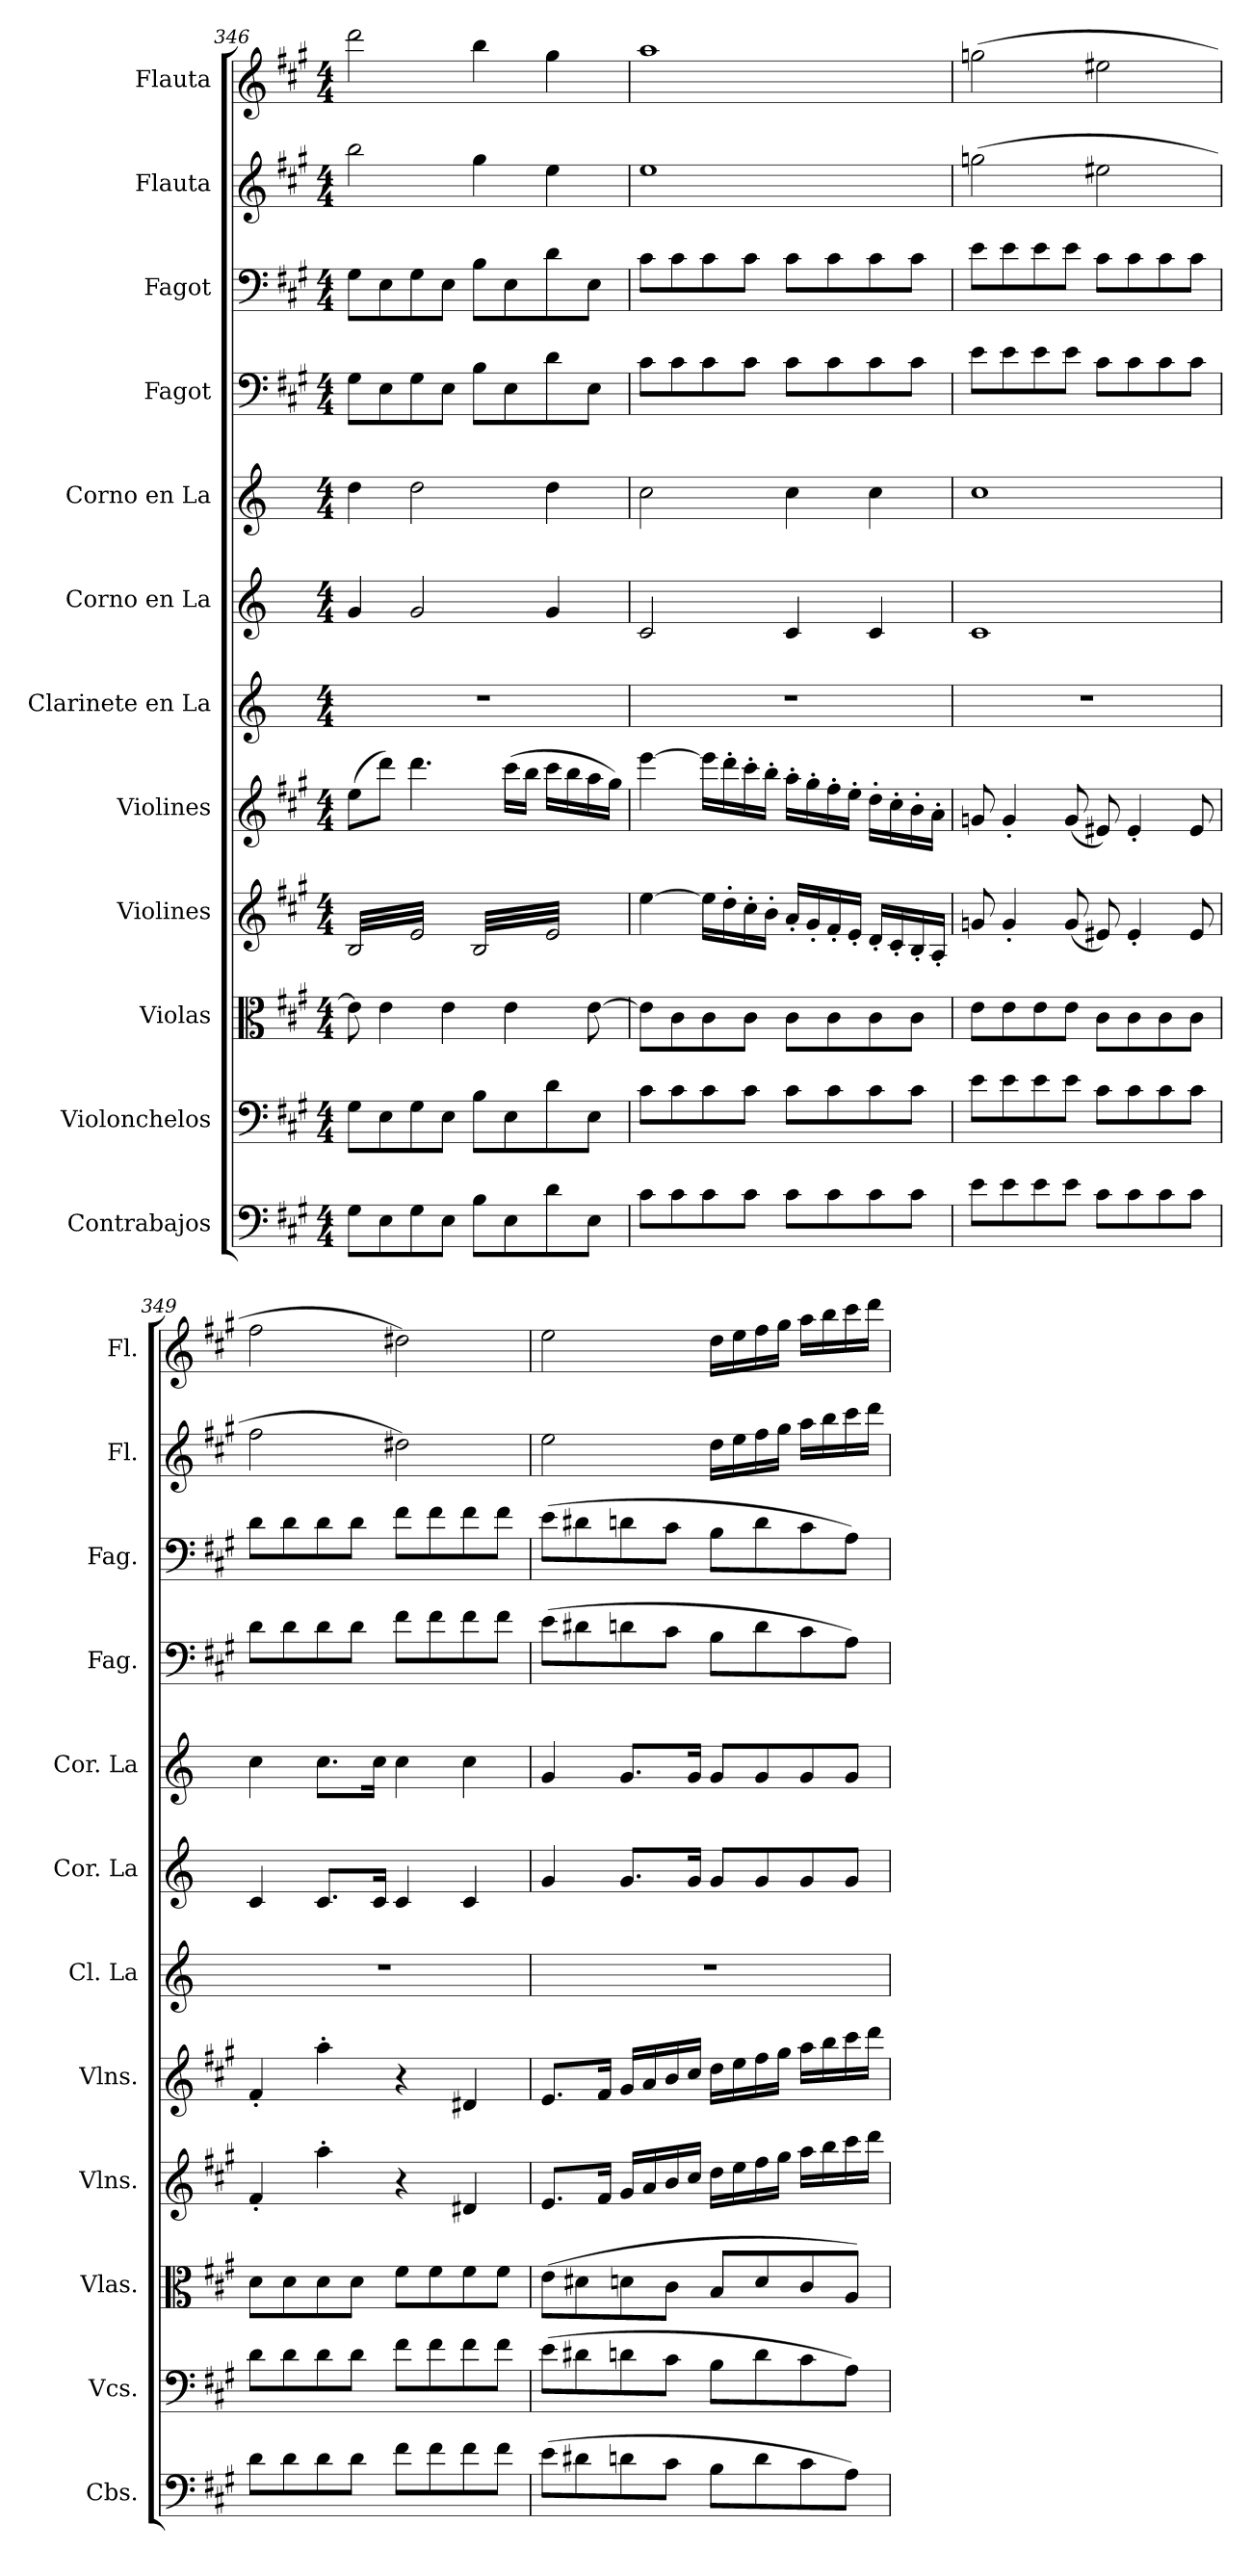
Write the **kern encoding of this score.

**kern	**kern	**kern	**kern	**kern	**kern	**kern	**kern	**kern	**kern	**kern	**kern
*part12	*part11	*part10	*part9	*part8	*part7	*part6	*part5	*part4	*part3	*part2	*part1
*staff12	*staff11	*staff10	*staff9	*staff8	*staff7	*staff6	*staff5	*staff4	*staff3	*staff2	*staff1
*I"Contrabajos	*I"Violonchelos	*I"Violas	*I"Violines	*I"Violines	*I"Clarinete en La	*I"Corno en La	*I"Corno en La	*I"Fagot	*I"Fagot	*I"Flauta	*I"Flauta
*I'Cbs.	*I'Vcs.	*I'Vlas.	*I'Vlns.	*I'Vlns.	*I'Cl. La	*I'Cor. La	*I'Cor. La	*I'Fag.	*I'Fag.	*I'Fl.	*I'Fl.
*clefF4	*clefF4	*clefC3	*clefG2	*clefG2	*clefG2	*clefG2	*clefG2	*clefF4	*clefF4	*clefG2	*clefG2
*ITrd7c12	*	*	*	*	*ITrd2c3	*ITrd2c3	*ITrd2c3	*	*	*	*
*k[f#c#g#]	*k[f#c#g#]	*k[f#c#g#]	*k[f#c#g#]	*k[f#c#g#]	*k[f#c#g#]	*k[f#c#g#]	*k[f#c#g#]	*k[f#c#g#]	*k[f#c#g#]	*k[f#c#g#]	*k[f#c#g#]
*M4/4	*M4/4	*M4/4	*M4/4	*M4/4	*M4/4	*M4/4	*M4/4	*M4/4	*M4/4	*M4/4	*M4/4
=346	=346	=346	=346	=346	=346	=346	=346	=346	=346	=346	=346
*	*	*	*tremolo	*	*	*	*	*	*	*	*
8GG#\L	8G#\L	8e\]	32B/LLL	(>8ee\L	1r	4e/	4b\	8G#\L	8G#\L	2bb\	2ddd\
.	.	.	32e/	.	.	.	.	.	.	.	.
.	.	.	32B/	.	.	.	.	.	.	.	.
.	.	.	32e/	.	.	.	.	.	.	.	.
8EE\	8E\	4e\	32B/	8ddd\J)	.	.	.	8E\	8E\	.	.
.	.	.	32e/	.	.	.	.	.	.	.	.
.	.	.	32B/	.	.	.	.	.	.	.	.
.	.	.	32e/	.	.	.	.	.	.	.	.
8GG#\	8G#\	.	32B/	4.ddd\	.	2e/	2b\	8G#\	8G#\	.	.
.	.	.	32e/	.	.	.	.	.	.	.	.
.	.	.	32B/	.	.	.	.	.	.	.	.
.	.	.	32e/	.	.	.	.	.	.	.	.
8EE\J	8E\J	4e\	32B/	.	.	.	.	8E\J	8E\J	.	.
.	.	.	32e/	.	.	.	.	.	.	.	.
.	.	.	32B/	.	.	.	.	.	.	.	.
.	.	.	32e/JJJ	.	.	.	.	.	.	.	.
8BB\L	8B\L	.	32B/LLL	.	.	.	.	8B\L	8B\L	4gg#\	4bb\
.	.	.	32e/	.	.	.	.	.	.	.	.
.	.	.	32B/	.	.	.	.	.	.	.	.
.	.	.	32e/	.	.	.	.	.	.	.	.
8EE\	8E\	4e\	32B/	(>16ccc#\LL	.	.	.	8E\	8E\	.	.
.	.	.	32e/	.	.	.	.	.	.	.	.
.	.	.	32B/	16bb\JJ	.	.	.	.	.	.	.
.	.	.	32e/	.	.	.	.	.	.	.	.
8D\	8d\	.	32B/	16ccc#\LL	.	4e/	4b\	8d\	8d\	4ee\	4gg#\
.	.	.	32e/	.	.	.	.	.	.	.	.
.	.	.	32B/	16bb\	.	.	.	.	.	.	.
.	.	.	32e/	.	.	.	.	.	.	.	.
8EE\J	8E\J	[8e\	32B/	16aa\	.	.	.	8E\J	8E\J	.	.
.	.	.	32e/	.	.	.	.	.	.	.	.
.	.	.	32B/	16gg#\JJ)	.	.	.	.	.	.	.
.	.	.	32e/JJJ	.	.	.	.	.	.	.	.
*	*	*	*Xtremolo	*	*	*	*	*	*	*	*
=347	=347	=347	=347	=347	=347	=347	=347	=347	=347	=347	=347
8C#\L	8c#\L	8e\L]	[4ee\	[4eee\	1r	2A/	2a\	8c#\L	8c#\L	1ee	1aa
.	.	.	.	.	.	.	.	.	.	.	.
.	.	.	.	.	.	.	.	.	.	.	.
.	.	.	.	.	.	.	.	.	.	.	.
8C#\	8c#\	8c#\	.	.	.	.	.	8c#\	8c#\	.	.
.	.	.	.	.	.	.	.	.	.	.	.
.	.	.	.	.	.	.	.	.	.	.	.
.	.	.	.	.	.	.	.	.	.	.	.
8C#\	8c#\	8c#\	16ee\LL]	16eee\LL]	.	.	.	8c#\	8c#\	.	.
.	.	.	16dd'\	16ddd'\	.	.	.	.	.	.	.
8C#\J	8c#\J	8c#\J	16cc#'\	16ccc#'\	.	.	.	8c#\J	8c#\J	.	.
.	.	.	16b'\JJ	16bb'\JJ	.	.	.	.	.	.	.
8C#\L	8c#\L	8c#\L	16a'/LL	16aa'\LL	.	4A/	4a\	8c#\L	8c#\L	.	.
.	.	.	16g#'/	16gg#'\	.	.	.	.	.	.	.
8C#\	8c#\	8c#\	16f#'/	16ff#'\	.	.	.	8c#\	8c#\	.	.
.	.	.	16e'/JJ	16ee'\JJ	.	.	.	.	.	.	.
8C#\	8c#\	8c#\	16d'/LL	16dd'\LL	.	4A/	4a\	8c#\	8c#\	.	.
.	.	.	16c#'/	16cc#'\	.	.	.	.	.	.	.
8C#\J	8c#\J	8c#\J	16B'/	16b'\	.	.	.	8c#\J	8c#\J	.	.
.	.	.	16A'/JJ	16a'\JJ	.	.	.	.	.	.	.
=348	=348	=348	=348	=348	=348	=348	=348	=348	=348	=348	=348
8E\L	8e\L	8e\L	8gn/	8gn/	1r	1A	1a	8e\L	8e\L	(>2ggn\	(>2ggn\
8E\	8e\	8e\	4g'/	4g'/	.	.	.	8e\	8e\	.	.
8E\	8e\	8e\	.	.	.	.	.	8e\	8e\	.	.
8E\J	8e\J	8e\J	(<8g/	(<8g/	.	.	.	8e\J	8e\J	.	.
8C#\L	8c#\L	8c#\L	8e#X/)	8e#X/)	.	.	.	8c#\L	8c#\L	2ee#X\	2ee#X\
8C#\	8c#\	8c#\	4e#'/	4e#'/	.	.	.	8c#\	8c#\	.	.
8C#\	8c#\	8c#\	.	.	.	.	.	8c#\	8c#\	.	.
8C#\J	8c#\J	8c#\J	8e#/	8e#/	.	.	.	8c#\J	8c#\J	.	.
=349	=349	=349	=349	=349	=349	=349	=349	=349	=349	=349	=349
8D\L	8d\L	8d\L	4f#'/	4f#'/	1r	4A/	4a\	8d\L	8d\L	2ff#\	2ff#\
8D\	8d\	8d\	.	.	.	.	.	8d\	8d\	.	.
8D\	8d\	8d\	4aa'\	4aa'\	.	8.A/L	8.a\L	8d\	8d\	.	.
8D\J	8d\J	8d\J	.	.	.	.	.	8d\J	8d\J	.	.
.	.	.	.	.	.	16A/Jk	16a\Jk	.	.	.	.
8F#\L	8f#\L	8f#\L	4r	4r	.	4A/	4a\	8f#\L	8f#\L	2dd#X\)	2dd#X\)
8F#\	8f#\	8f#\	.	.	.	.	.	8f#\	8f#\	.	.
8F#\	8f#\	8f#\	4d#X/	4d#X/	.	4A/	4a\	8f#\	8f#\	.	.
8F#\J	8f#\J	8f#\J	.	.	.	.	.	8f#\J	8f#\J	.	.
!!LO:LB:g=z
=350	=350	=350	=350	=350	=350	=350	=350	=350	=350	=350	=350
(>8E\L	(>8e\L	(>8e\L	8.e/L	8.e/L	1r	4e/	4e/	(>8e\L	(>8e\L	2ee\	2ee\
8D#X\	8d#X\	8d#X\	.	.	.	.	.	8d#X\	8d#X\	.	.
.	.	.	16f#/Jk	16f#/Jk	.	.	.	.	.	.	.
8Dn\	8dn\	8dn\	16g#/LL	16g#/LL	.	8.e/L	8.e/L	8dn\	8dn\	.	.
.	.	.	16a/	16a/	.	.	.	.	.	.	.
8C#\J	8c#\J	8c#\J	16b/	16b/	.	.	.	8c#\J	8c#\J	.	.
.	.	.	16cc#/JJ	16cc#/JJ	.	16e/Jk	16e/Jk	.	.	.	.
8BB\L	8B\L	8B/L	16dd\LL	16dd\LL	.	8e/L	8e/L	8B\L	8B\L	16dd\LL	16dd\LL
.	.	.	16ee\	16ee\	.	.	.	.	.	16ee\	16ee\
8D\	8d\	8d/	16ff#\	16ff#\	.	8e/	8e/	8d\	8d\	16ff#\	16ff#\
.	.	.	16gg#\JJ	16gg#\JJ	.	.	.	.	.	16gg#\JJ	16gg#\JJ
8C#\	8c#\	8c#/	16aa\LL	16aa\LL	.	8e/	8e/	8c#\	8c#\	16aa\LL	16aa\LL
.	.	.	16bb\	16bb\	.	.	.	.	.	16bb\	16bb\
8AA\J)	8A\J)	8A/J)	16ccc#\	16ccc#\	.	8e/J	8e/J	8A\J)	8A\J)	16ccc#\	16ccc#\
.	.	.	16ddd\JJ	16ddd\JJ	.	.	.	.	.	16ddd\JJ	16ddd\JJ
=	=	=	=	=	=	=	=	=	=	=	=
*-	*-	*-	*-	*-	*-	*-	*-	*-	*-	*-	*-
